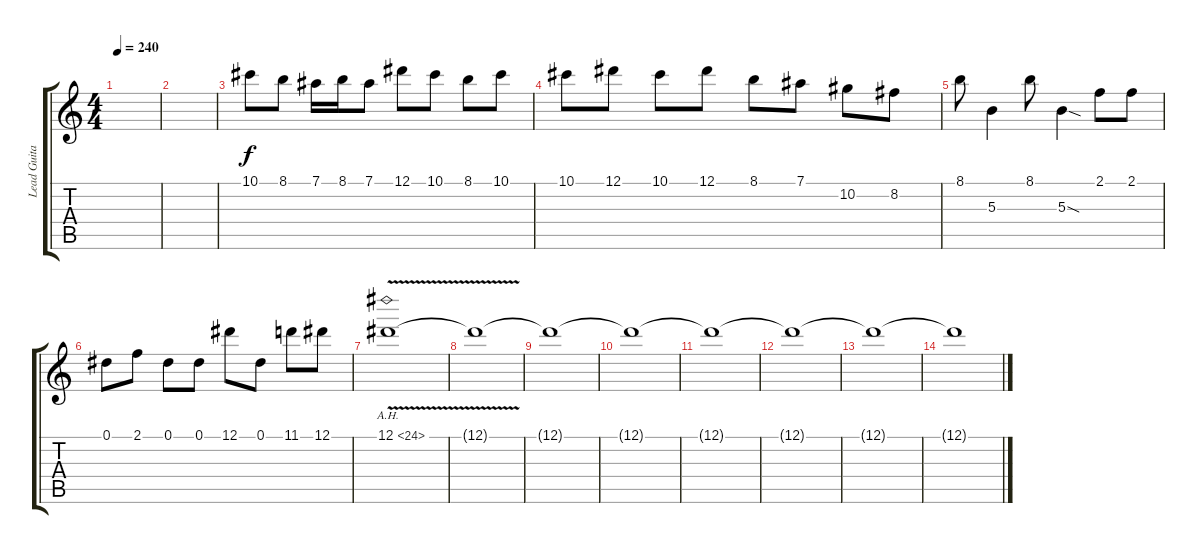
\track ("Lead Guitar 1" "Lead Guita") {instrument distortionguitar}
\staff {score tabs}
\tuning (Eb4 Bb3 Gb3 Db3 Ab2 Eb2) {hide}
\ts (4 4)
\tempo 240
\clef g2
\ks c
|
|
10.1.8 8.1.8 7.1.16 8.1.16 7.1.8 12.1.8 10.1.8 8.1.8 10.1.8 |
10.1.8 12.1.8 10.1.8 12.1.8 8.1.8 7.1.8 10.2.8 8.2.8 |
8.1.8 5.3.4 8.1.8 5.3{sod}.4 2.1.8 2.1.8 |
0.1.8 2.1.8 0.1.8 0.1.8 12.1.8 0.1.8 11.1.8 12.1.8 |
12.1{ah 12 v}.1 |
12.1{t}.1 |
12.1{t}.1 |
12.1{t}.1 |
12.1{t}.1 |
12.1{t}.1 |
12.1{t}.1 |
12.1{t}.1
